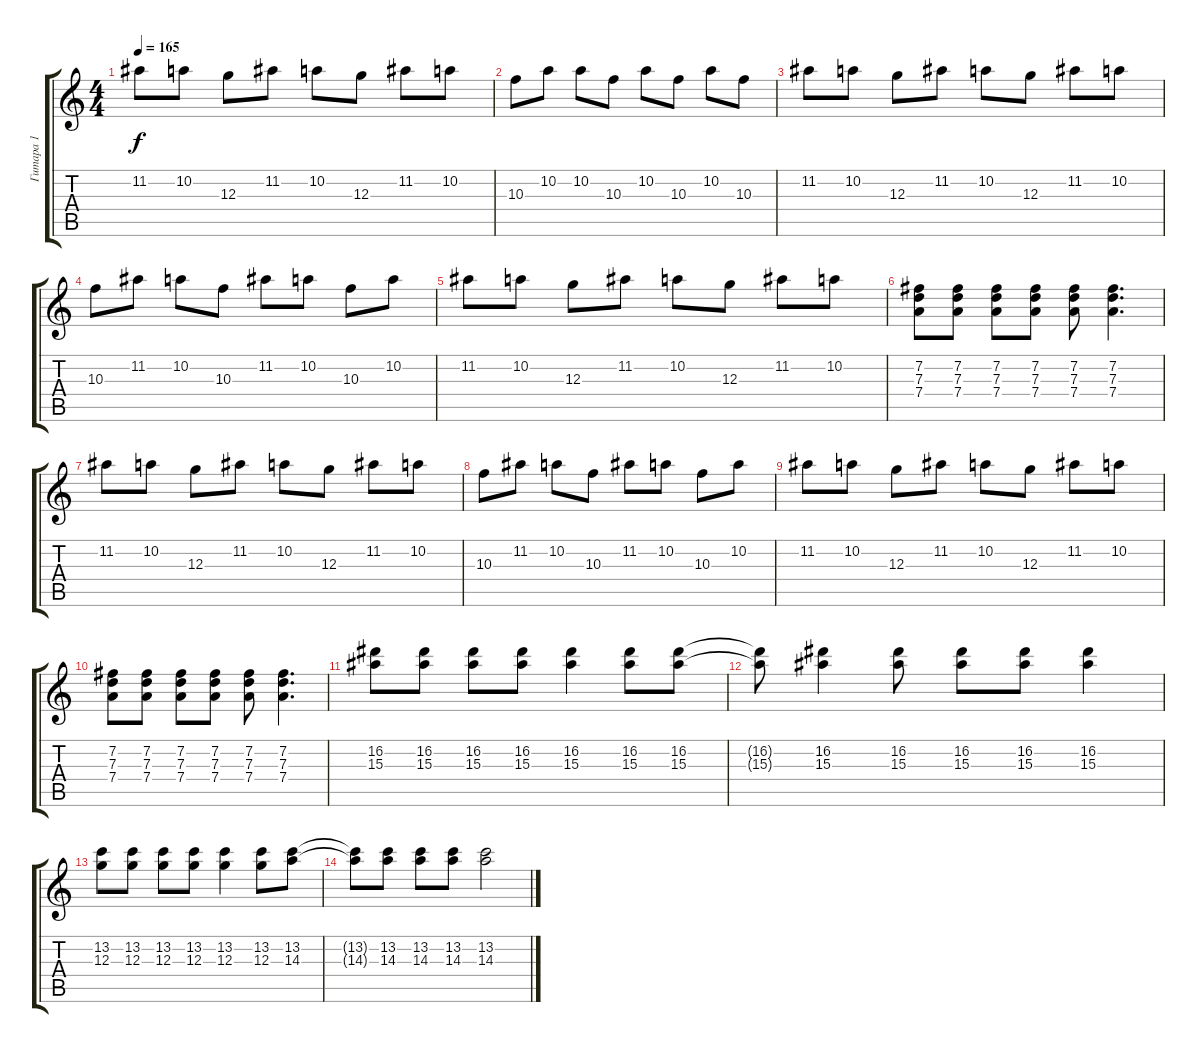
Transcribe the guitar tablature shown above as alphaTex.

\track ("Гитара 1" "Гитара 1") {instrument distortionguitar}
\staff {score tabs}
\tuning (E4 B3 G3 D3 A2 E2) {hide}
\ts (4 4)
\tempo 165
\clef g2
\ks c
11.2.8{dy f} 10.2.8 12.3.8 11.2.8 10.2.8 12.3.8 11.2.8 10.2.8 |
10.3.8 10.2.8 10.2.8 10.3.8 10.2.8 10.3.8 10.2.8 10.3.8 |
11.2.8 10.2.8 12.3.8 11.2.8 10.2.8 12.3.8 11.2.8 10.2.8 |
10.3.8 11.2.8 10.2.8 10.3.8 11.2.8 10.2.8 10.3.8 10.2.8 |
11.2.8 10.2.8 12.3.8 11.2.8 10.2.8 12.3.8 11.2.8 10.2.8 |
(7.2 7.3 7.4).8 (7.2 7.3 7.4).8 (7.2 7.3 7.4).8 (7.2 7.3 7.4).8 (7.2 7.3 7.4).8 (7.2 7.3 7.4).4{d} |
11.2.8 10.2.8 12.3.8 11.2.8 10.2.8 12.3.8 11.2.8 10.2.8 |
10.3.8 11.2.8 10.2.8 10.3.8 11.2.8 10.2.8 10.3.8 10.2.8 |
11.2.8 10.2.8 12.3.8 11.2.8 10.2.8 12.3.8 11.2.8 10.2.8 |
(7.2 7.3 7.4).8 (7.2 7.3 7.4).8 (7.2 7.3 7.4).8 (7.2 7.3 7.4).8 (7.2 7.3 7.4).8 (7.2 7.3 7.4).4{d} |
(16.2 15.3).8 (16.2 15.3).8 (16.2 15.3).8 (16.2 15.3).8 (16.2 15.3).4 (16.2 15.3).8 (16.2 15.3).8 |
(16.2{t} 15.3{t}).8 (16.2 15.3).4 (16.2 15.3).8 (16.2 15.3).8 (16.2 15.3).8 (16.2 15.3).4 |
(13.2 12.3).8 (13.2 12.3).8 (13.2 12.3).8 (13.2 12.3).8 (13.2 12.3).4 (13.2 12.3).8 (13.2 14.3).8 |
(13.2{t} 14.3{t}).8 (13.2 14.3).8 (13.2 14.3).8 (13.2 14.3).8 (13.2 14.3).2
